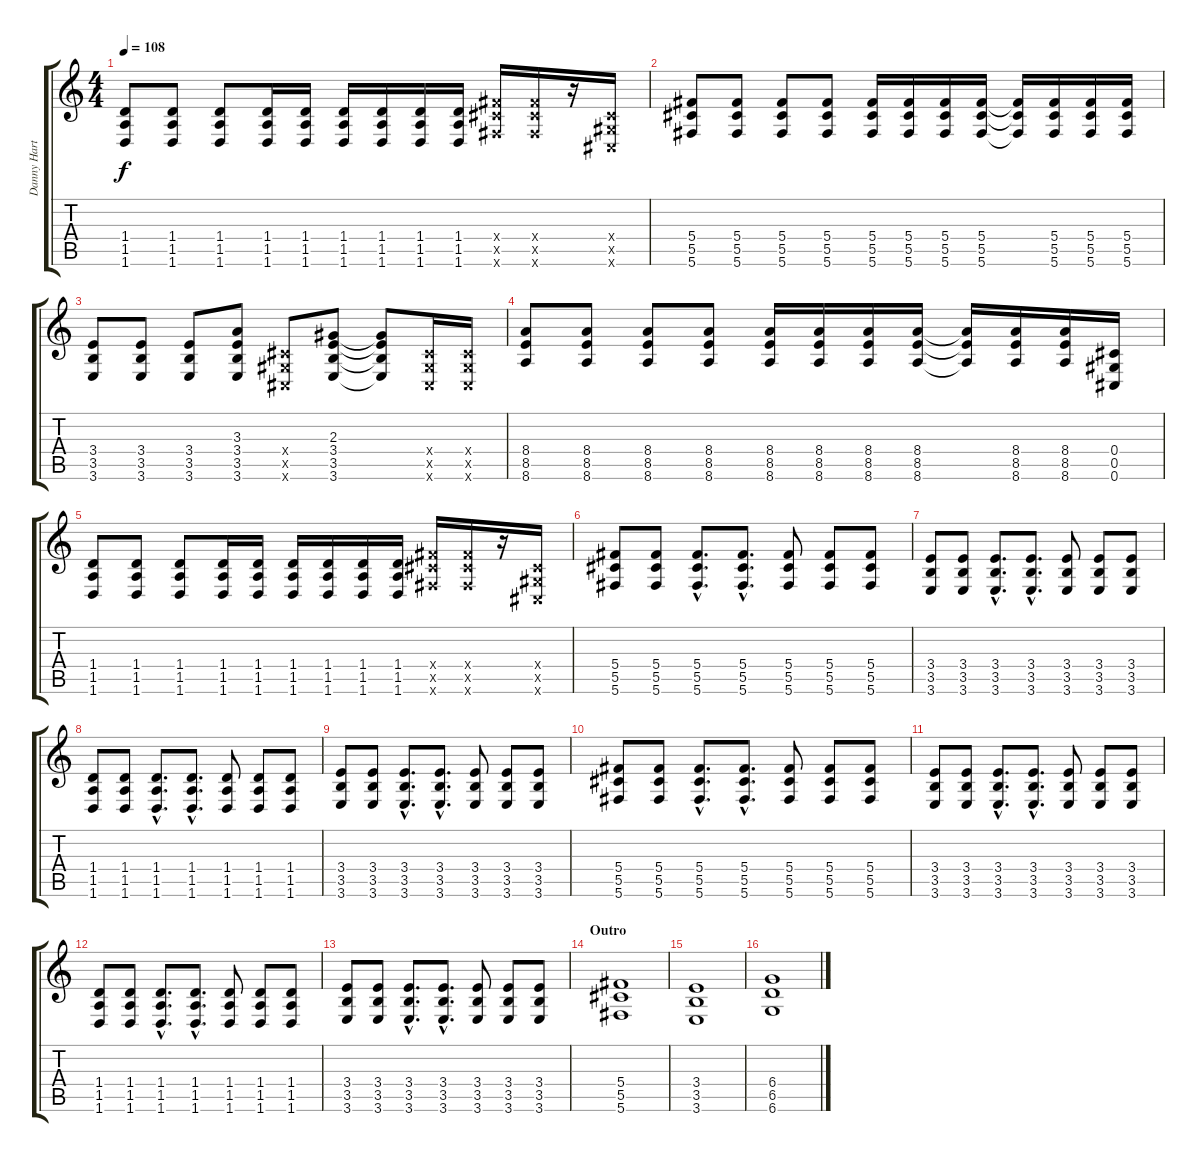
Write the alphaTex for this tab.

\track ("Danny Hartwell (Guitar)" "Danny Hart") {instrument distortionguitar}
\staff {score tabs}
\tuning (Eb4 Bb3 Gb3 Db3 Ab2 Db2) {hide}
\ts (4 4)
\tempo 108
\clef g2
\ks c
(1.4 1.5 1.6).8{dy f} (1.4 1.5 1.6).8 (1.4 1.5 1.6).8 (1.4 1.5 1.6).16 (1.4 1.5 1.6).16 (1.4 1.5 1.6).16 (1.4 1.5 1.6).16 (1.4 1.5 1.6).16 (1.4 1.5 1.6).16 (5.4{x} 5.5{x} 5.6{x}).16 (5.4{x} 5.5{x} 5.6{x}).16 r.16 (0.4{x} 0.5{x} 0.6{x}).16 |
(5.4 5.5 5.6).8 (5.4 5.5 5.6).8 (5.4 5.5 5.6).8 (5.4 5.5 5.6).8 (5.4 5.5 5.6).16 (5.4 5.5 5.6).16 (5.4 5.5 5.6).16 (5.4 5.5 5.6).16 (5.4{t} 5.5{t} 5.6{t}).16 (5.4 5.5 5.6).16 (5.4 5.5 5.6).16 (5.4 5.5 5.6).16 |
(3.4 3.5 3.6).8 (3.4 3.5 3.6).8 (3.4 3.5 3.6).8 (3.3 3.4 3.5 3.6).8 (0.4{x} 0.5{x} 0.6{x}).8 (2.3 3.4 3.5 3.6).8 (2.3{t} 3.4{t} 3.5{t} 3.6{t}).8 (0.4{x} 0.5{x} 0.6{x}).16 (0.4{x} 0.5{x} 0.6{x}).16 |
(8.4 8.5 8.6).8 (8.4 8.5 8.6).8 (8.4 8.5 8.6).8 (8.4 8.5 8.6).8 (8.4 8.5 8.6).16 (8.4 8.5 8.6).16 (8.4 8.5 8.6).16 (8.4 8.5 8.6).16 (8.4{t} 8.5{t} 8.6{t}).16 (8.4 8.5 8.6).16 (8.4 8.5 8.6).16 (0.4 0.5 0.6).16 |
(1.4 1.5 1.6).8 (1.4 1.5 1.6).8 (1.4 1.5 1.6).8 (1.4 1.5 1.6).16 (1.4 1.5 1.6).16 (1.4 1.5 1.6).16 (1.4 1.5 1.6).16 (1.4 1.5 1.6).16 (1.4 1.5 1.6).16 (5.4{x} 5.5{x} 5.6{x}).16 (5.4{x} 5.5{x} 5.6{x}).16 r.16 (0.4{x} 0.5{x} 0.6{x}).16 |
(5.4 5.5 5.6).8 (5.4 5.5 5.6).8 (5.4{hac} 5.5{hac} 5.6{hac}).8{d} (5.4{hac} 5.5{hac} 5.6{hac}).8{d} (5.4 5.5 5.6).8 (5.4 5.5 5.6).8 (5.4 5.5 5.6).8 |
(3.4 3.5 3.6).8 (3.4 3.5 3.6).8 (3.4{hac} 3.5{hac} 3.6{hac}).8{d} (3.4{hac} 3.5{hac} 3.6{hac}).8{d} (3.4 3.5 3.6).8 (3.4 3.5 3.6).8 (3.4 3.5 3.6).8 |
(1.4 1.5 1.6).8 (1.4 1.5 1.6).8 (1.4{hac} 1.5{hac} 1.6{hac}).8{d} (1.4{hac} 1.5{hac} 1.6{hac}).8{d} (1.4 1.5 1.6).8 (1.4 1.5 1.6).8 (1.4 1.5 1.6).8 |
(3.4 3.5 3.6).8 (3.4 3.5 3.6).8 (3.4{hac} 3.5{hac} 3.6{hac}).8{d} (3.4{hac} 3.5{hac} 3.6{hac}).8{d} (3.4 3.5 3.6).8 (3.4 3.5 3.6).8 (3.4 3.5 3.6).8 |
(5.4 5.5 5.6).8 (5.4 5.5 5.6).8 (5.4{hac} 5.5{hac} 5.6{hac}).8{d} (5.4{hac} 5.5{hac} 5.6{hac}).8{d} (5.4 5.5 5.6).8 (5.4 5.5 5.6).8 (5.4 5.5 5.6).8 |
(3.4 3.5 3.6).8 (3.4 3.5 3.6).8 (3.4{hac} 3.5{hac} 3.6{hac}).8{d} (3.4{hac} 3.5{hac} 3.6{hac}).8{d} (3.4 3.5 3.6).8 (3.4 3.5 3.6).8 (3.4 3.5 3.6).8 |
(1.4 1.5 1.6).8 (1.4 1.5 1.6).8 (1.4{hac} 1.5{hac} 1.6{hac}).8{d} (1.4{hac} 1.5{hac} 1.6{hac}).8{d} (1.4 1.5 1.6).8 (1.4 1.5 1.6).8 (1.4 1.5 1.6).8 |
(3.4 3.5 3.6).8 (3.4 3.5 3.6).8 (3.4{hac} 3.5{hac} 3.6{hac}).8{d} (3.4{hac} 3.5{hac} 3.6{hac}).8{d} (3.4 3.5 3.6).8 (3.4 3.5 3.6).8 (3.4 3.5 3.6).8 |
\section ("" "Outro")
(5.4 5.5 5.6).1 |
(3.4 3.5 3.6).1 |
(6.4 6.5 6.6).1
